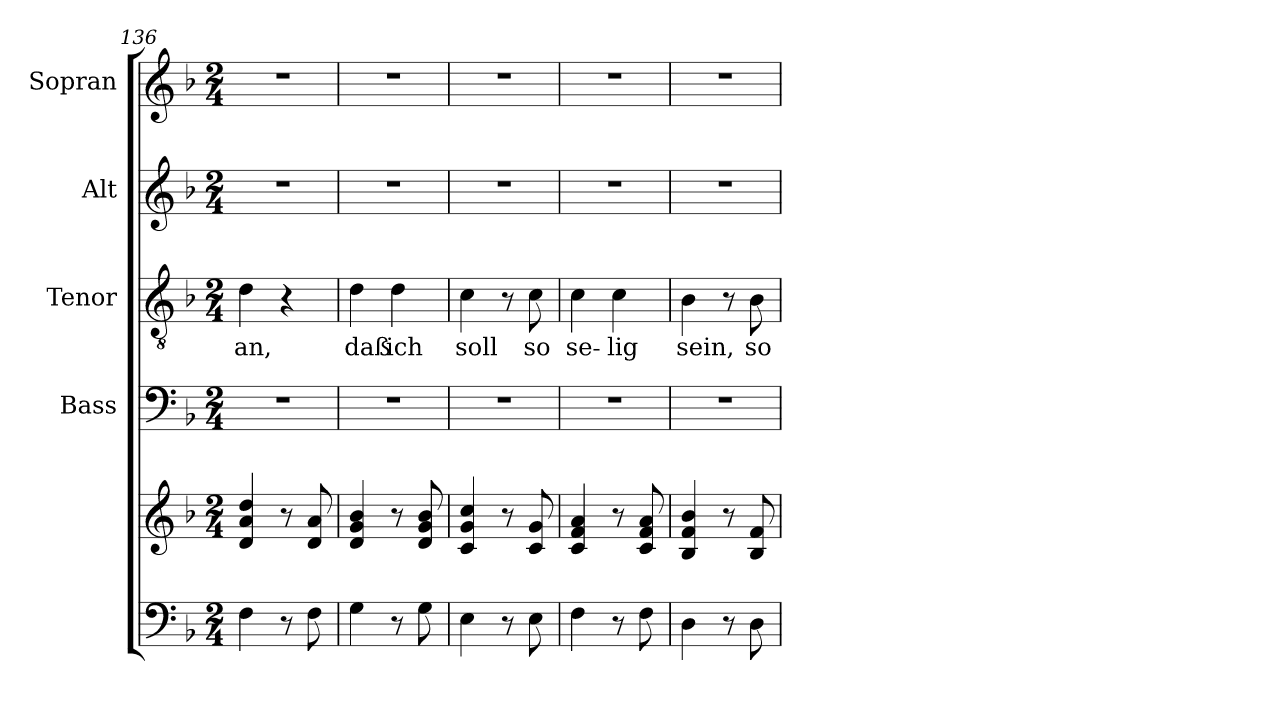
**kern	**kern	**kern	**kern	**text	**kern	**kern
*part5	*part5	*part4	*part3	*part3	*part2	*part1
*staff6	*staff5	*staff4	*staff3	*staff3	*staff2	*staff1
*	*	*I"Bass	*I"Tenor	*	*I"Alt	*I"Sopran
*	*	*I'B.	*I'T.	*	*I'A.	*I'S.
*clefF4	*clefG2	*clefF4	*clefGv2	*	*clefG2	*clefG2
*k[b-]	*k[b-]	*k[b-]	*k[b-]	*	*k[b-]	*k[b-]
*F:	*F:	*F:	*F:	*	*F:	*F:
*M2/4	*M2/4	*M2/4	*M2/4	*	*M2/4	*M2/4
=136	=136	=136	=136	=136	=136	=136
!	!	!	!	!LO:LY:b	!	!
4F\	4d/ 4a/ 4dd/	2r	4d\	an,	2r	2r
8r	8r	.	4r	.	.	.
8F\	8d/ 8a/	.	.	.	.	.
=137	=137	=137	=137	=137	=137	=137
!	!	!	!	!LO:LY:b	!	!
4G\	4d/ 4g/ 4b-/	2r	4d\	daß	2r	2r
!	!	!	!	!LO:LY:b	!	!
8r	8r	.	4d\	ich	.	.
8G\	8d/ 8g/ 8b-/	.	.	.	.	.
!!LO:LB:g=z
=138	=138	=138	=138	=138	=138	=138
!	!	!	!	!LO:LY:b	!	!
4E\	4c/ 4g/ 4cc/	2r	4c\	soll	2r	2r
8r	8r	.	8r	.	.	.
!	!	!	!	!LO:LY:b	!	!
8E\	8c/ 8g/	.	8c\	so	.	.
=139	=139	=139	=139	=139	=139	=139
!	!	!	!	!LO:LY:b	!	!
4F\	4c/ 4f/ 4a/	2r	4c\	se-	2r	2r
!	!	!	!	!LO:LY:b	!	!
8r	8r	.	4c\	-lig	.	.
8F\	8c/ 8f/ 8a/	.	.	.	.	.
=140	=140	=140	=140	=140	=140	=140
!	!	!	!	!LO:LY:b	!	!
4D\	4B-/ 4f/ 4b-/	2r	4B-\	sein,	2r	2r
8r	8r	.	8r	.	.	.
!	!	!	!	!LO:LY:b	!	!
8D\	8B-/ 8f/	.	8B-\	so	.	.
=	=	=	=	=	=	=
*-	*-	*-	*-	*-	*-	*-
